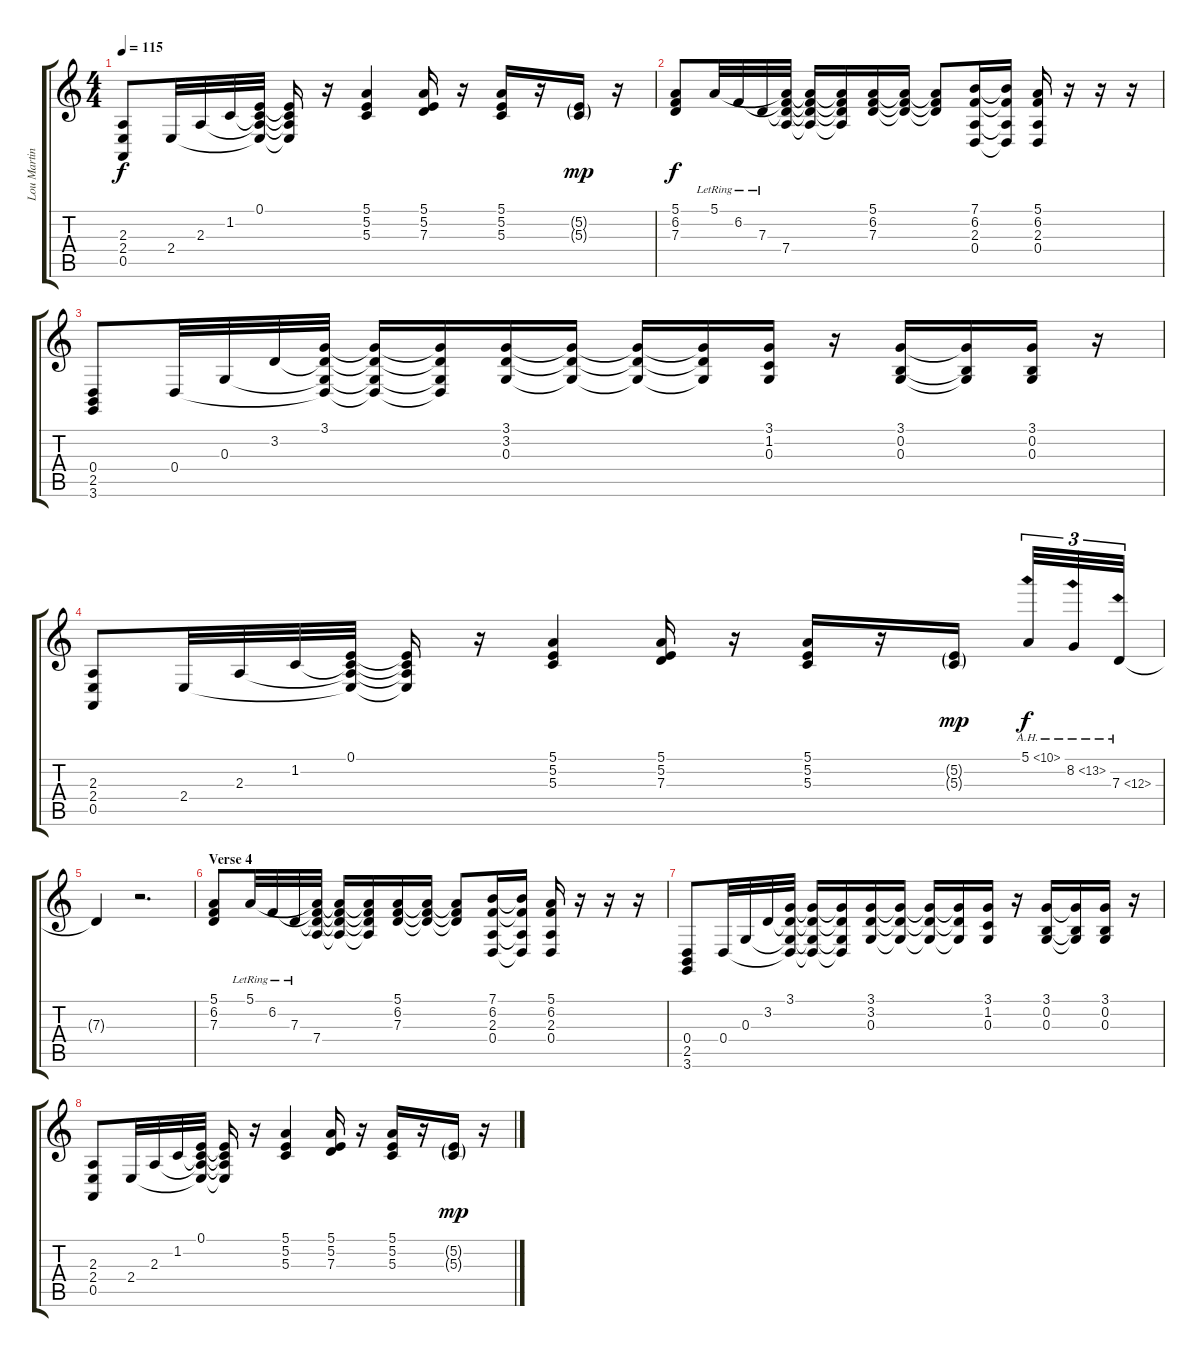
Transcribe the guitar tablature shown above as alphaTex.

\track ("Lou Martin" "Lou Martin") {instrument brightacousticpiano}
\staff {score tabs}
\tuning (E4 B3 G3 D3 A2 E2) {hide}
\ts (4 4)
\tempo 115
\clef g2
\ks c
(2.3 2.4 0.5).8{dy f} 2.4.32 2.3.32 1.2.32 (0.1 1.2{t} 2.3{t} 2.4{t}).32 (0.1{t} 1.2{t} 2.3{t} 2.4{t}).16 r.16 (5.1 5.2 5.3).4 (5.1 5.2 7.3).16 r.16 (5.1 5.2 5.3).16 r.16 (5.2{g} 5.3{g}).16{dy mp} r.16 |
(5.1 6.2 7.3).8{dy f} 5.1{lr}.32 6.2{lr}.32 7.3{lr}.32 (5.1{t} 6.2{t} 7.3{t} 7.4).32 (5.1{t} 6.2{t} 7.3{t} 7.4{t}).16 (5.1{t} 6.2{t} 7.3{t} 7.4{t}).16 (5.1 6.2 7.3).16 (5.1{t} 6.2{t} 7.3{t}).16 (5.1{t} 6.2{t} 7.3{t}).8 (7.1 6.2 2.3 0.4).16 (7.1{t} 6.2{t} 2.3{t} 0.4{t}).16 (5.1 6.2 2.3 0.4).16 r.16 r.16 r.16 |
(0.4 2.5 3.6).8 0.4.32 0.3.32 3.2.32 (3.1 3.2{t} 0.3{t} 0.4{t}).32 (3.1{t} 3.2{t} 0.3{t} 0.4{t}).16 (3.1{t} 3.2{t} 0.3{t} 0.4{t}).16 (3.1 3.2 0.3).16 (3.1{t} 3.2{t} 0.3{t}).16 (3.1{t} 3.2{t} 0.3{t}).16 (3.1{t} 3.2{t} 0.3{t}).16 (3.1 1.2 0.3).16 r.16 (3.1 0.2 0.3).16 (3.1{t} 0.2{t} 0.3{t}).16 (3.1 0.2 0.3).16 r.16 |
(2.3 2.4 0.5).8 2.4.32 2.3.32 1.2.32 (0.1 1.2{t} 2.3{t} 2.4{t}).32 (0.1{t} 1.2{t} 2.3{t} 2.4{t}).16 r.16 (5.1 5.2 5.3).4 (5.1 5.2 7.3).16 r.16 (5.1 5.2 5.3).16 r.16 (5.2{g} 5.3{g}).16{dy mp} 5.1{ah 5}.32{tu (3 2) dy f} 8.2{ah 5}.32{tu (3 2)} 7.3{ah 5}.32{tu (3 2)} |
7.3{t}.4 r.2{d} |
\section ("" "Verse 4")
(5.1 6.2 7.3).8{volume 13} 5.1{lr}.32 6.2{lr}.32 7.3{lr}.32 (5.1{t} 6.2{t} 7.3{t} 7.4).32 (5.1{t} 6.2{t} 7.3{t} 7.4{t}).16 (5.1{t} 6.2{t} 7.3{t} 7.4{t}).16 (5.1 6.2 7.3).16 (5.1{t} 6.2{t} 7.3{t}).16 (5.1{t} 6.2{t} 7.3{t}).8 (7.1 6.2 2.3 0.4).16 (7.1{t} 6.2{t} 2.3{t} 0.4{t}).16 (5.1 6.2 2.3 0.4).16 r.16 r.16 r.16 |
(0.4 2.5 3.6).8 0.4.32 0.3.32 3.2.32 (3.1 3.2{t} 0.3{t} 0.4{t}).32 (3.1{t} 3.2{t} 0.3{t} 0.4{t}).16 (3.1{t} 3.2{t} 0.3{t} 0.4{t}).16 (3.1 3.2 0.3).16 (3.1{t} 3.2{t} 0.3{t}).16 (3.1{t} 3.2{t} 0.3{t}).16 (3.1{t} 3.2{t} 0.3{t}).16 (3.1 1.2 0.3).16 r.16 (3.1 0.2 0.3).16 (3.1{t} 0.2{t} 0.3{t}).16 (3.1 0.2 0.3).16 r.16 |
(2.3 2.4 0.5).8 2.4.32 2.3.32 1.2.32 (0.1 1.2{t} 2.3{t} 2.4{t}).32 (0.1{t} 1.2{t} 2.3{t} 2.4{t}).16 r.16 (5.1 5.2 5.3).4 (5.1 5.2 7.3).16 r.16 (5.1 5.2 5.3).16 r.16 (5.2{g} 5.3{g}).16{dy mp} r.16
